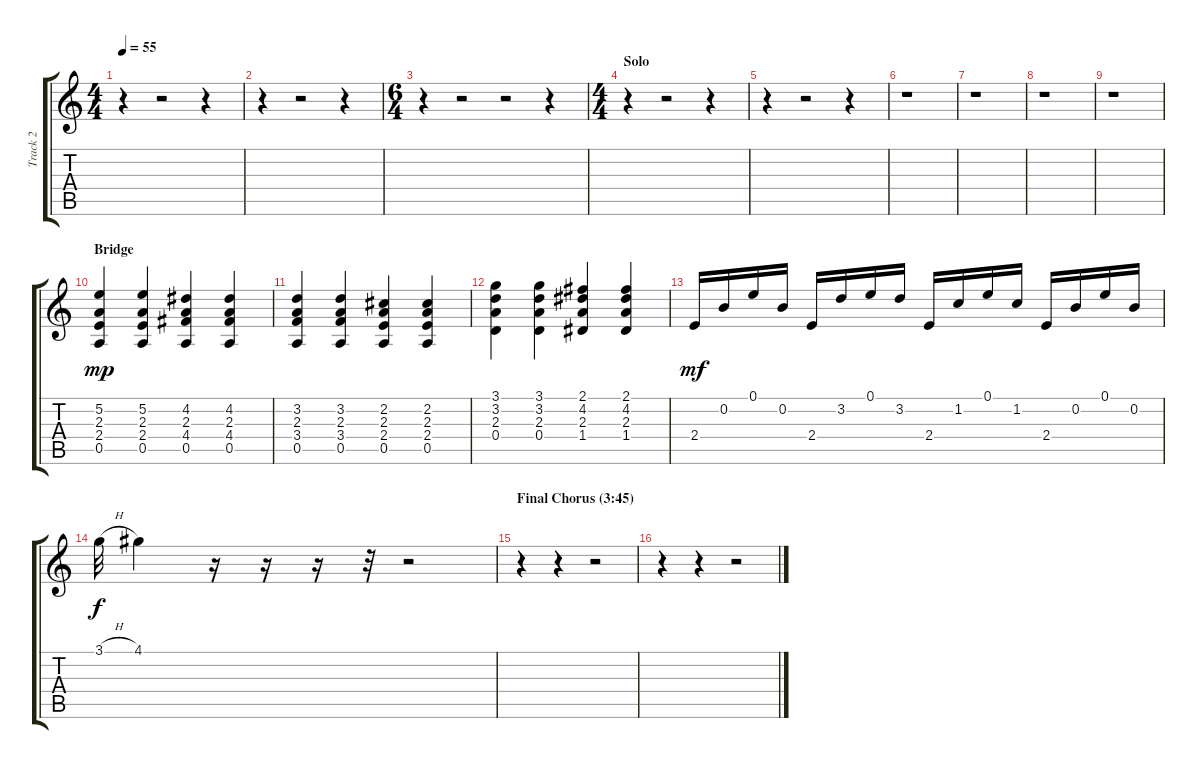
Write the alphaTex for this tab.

\track ("Track 2" "Track 2") {instrument electricguitarjazz}
\staff {score tabs}
\tuning (E4 B3 G3 D3 A2 E2) {hide}
\ts (4 4)
\tempo 55
\clef g2
\ks c
r.4{dy f} r.2 r.4 |
r.4 r.2 r.4 |
\ts (6 4)
r.4 r.2 r.2 r.4 |
\ts (4 4)
\section ("" "Solo")
r.4 r.2 r.4 |
r.4 r.2 r.4 |
r.1 |
r.1 |
r.1 |
r.1 |
\section ("" "Bridge")
(5.2 2.3 2.4 0.5).4{dy mp} (5.2 2.3 2.4 0.5).4 (4.2 2.3 4.4 0.5).4 (4.2 2.3 4.4 0.5).4 |
(3.2 2.3 3.4 0.5).4 (3.2 2.3 3.4 0.5).4 (2.2 2.3 2.4 0.5).4 (2.2 2.3 2.4 0.5).4 |
(3.1 3.2 2.3 0.4).4 (3.1 3.2 2.3 0.4).4 (2.1 4.2 2.3 1.4).4 (2.1 4.2 2.3 1.4).4 |
2.4.16{dy mf} 0.2.16 0.1.16 0.2.16 2.4.16 3.2.16 0.1.16 3.2.16 2.4.16 1.2.16 0.1.16 1.2.16 2.4.16 0.2.16 0.1.16 0.2.16 |
3.1{h}.32{dy f} 4.1.4 r.16 r.16 r.16 r.32 r.2 |
\section ("" "Final Chorus (3:45)")
r.4 r.4 r.2 |
r.4 r.4 r.2
